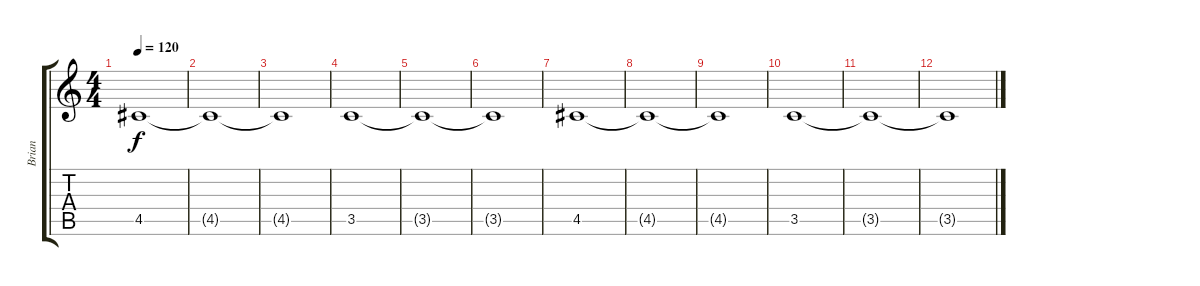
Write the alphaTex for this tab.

\track ("Brian" "Brian") {instrument electricguitarclean}
\staff {score tabs}
\tuning (E4 B3 G3 D3 A2 E2) {hide}
\ts (4 4)
\tempo 120
\clef g2
\ks c
4.5.1{dy f} |
4.5{t}.1 |
4.5{t}.1 |
3.5.1 |
3.5{t}.1 |
3.5{t}.1 |
4.5.1 |
4.5{t}.1 |
4.5{t}.1 |
3.5.1 |
3.5{t}.1 |
3.5{t}.1
